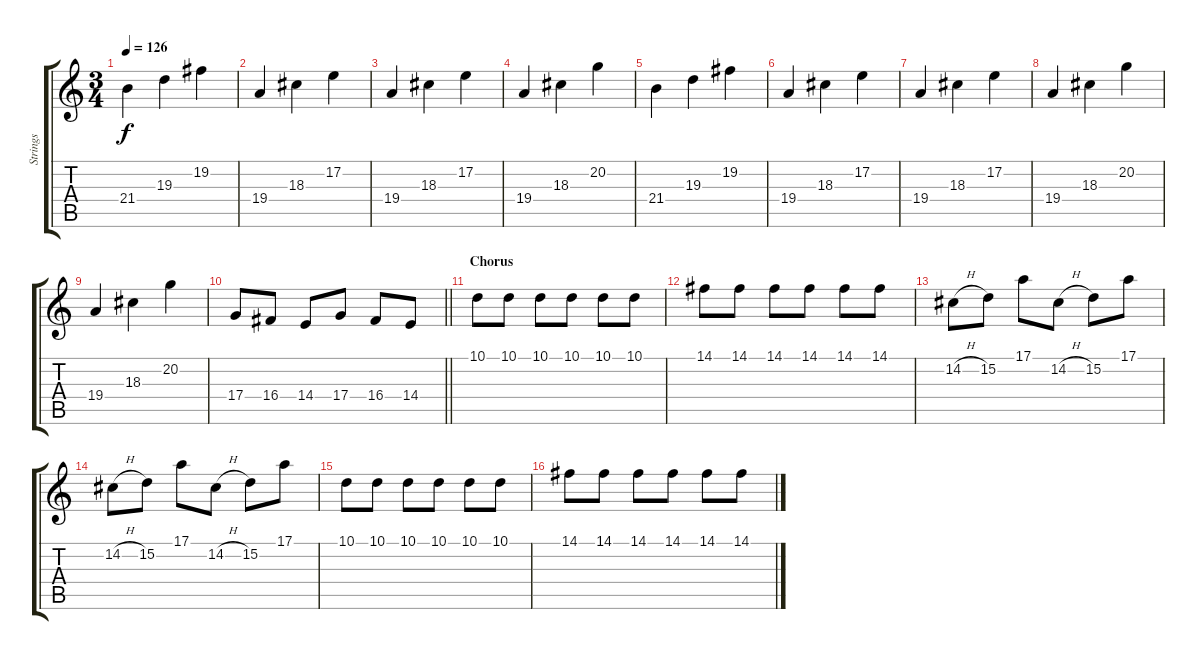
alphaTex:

\track ("Strings" "Strings") {instrument stringensemble1}
\staff {score tabs}
\tuning (E4 B3 G3 D3 A2 D2) {hide}
\ts (3 4)
\tempo 126
\clef g2
\ks c
21.4.4{dy f volume 12} 19.3.4 19.2.4 |
19.4.4 18.3.4 17.2.4 |
19.4.4 18.3.4 17.2.4 |
19.4.4 18.3.4 20.2.4 |
21.4.4 19.3.4 19.2.4 |
19.4.4 18.3.4 17.2.4 |
19.4.4 18.3.4 17.2.4 |
19.4.4 18.3.4 20.2.4 |
19.4.4 18.3.4 20.2.4 |
\barLineRight lightlight
17.4.8 16.4.8 14.4.8 17.4.8 16.4.8 14.4.8 |
\section ("" "Chorus")
10.1.8{volume 9} 10.1.8 10.1.8 10.1.8 10.1.8 10.1.8 |
14.1.8 14.1.8 14.1.8 14.1.8 14.1.8 14.1.8 |
14.2{h}.8 15.2.8 17.1.8 14.2{h}.8 15.2.8 17.1.8 |
14.2{h}.8 15.2.8 17.1.8 14.2{h}.8 15.2.8 17.1.8 |
10.1.8 10.1.8 10.1.8 10.1.8 10.1.8 10.1.8 |
14.1.8 14.1.8 14.1.8 14.1.8 14.1.8 14.1.8
